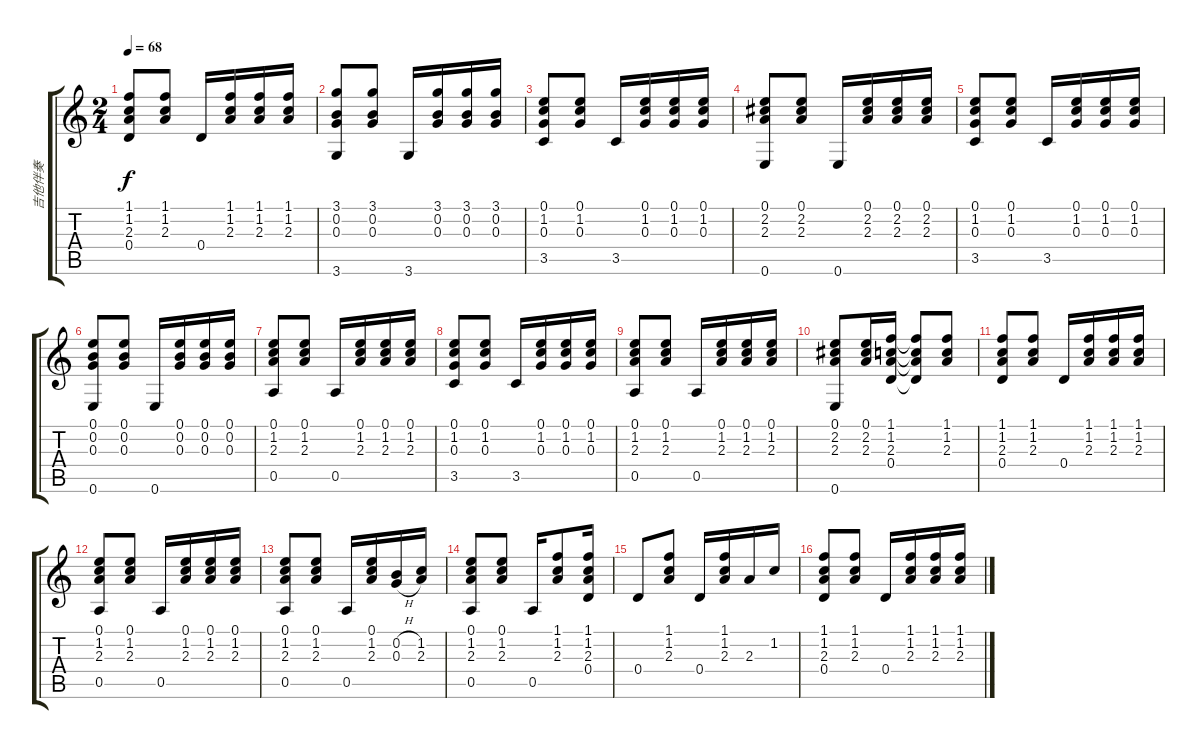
\track ("吉他伴奏" "吉他伴奏") {instrument acousticguitarnylon}
\staff {score tabs}
\tuning (E4 B3 G3 D3 A2 E2) {hide}
\ts (2 4)
\tempo 68
\clef g2
\ks c
(1.1 1.2 2.3 0.4).8{dy f} (1.1 1.2 2.3).8 0.4.16 (1.1 1.2 2.3).16 (1.1 1.2 2.3).16 (1.1 1.2 2.3).16 |
(3.1 0.2 0.3 3.6).8 (3.1 0.2 0.3).8 3.6.16 (3.1 0.2 0.3).16 (3.1 0.2 0.3).16 (3.1 0.2 0.3).16 |
(0.1 1.2 0.3 3.5).8 (0.1 1.2 0.3).8 3.5.16 (0.1 1.2 0.3).16 (0.1 1.2 0.3).16 (0.1 1.2 0.3).16 |
(0.1 2.2 2.3 0.6).8 (0.1 2.2 2.3).8 0.6.16 (0.1 2.2 2.3).16 (0.1 2.2 2.3).16 (0.1 2.2 2.3).16 |
(0.1 1.2 0.3 3.5).8 (0.1 1.2 0.3).8 3.5.16 (0.1 1.2 0.3).16 (0.1 1.2 0.3).16 (0.1 1.2 0.3).16 |
(0.1 0.2 0.3 0.6).8 (0.1 0.2 0.3).8 0.6.16 (0.1 0.2 0.3).16 (0.1 0.2 0.3).16 (0.1 0.2 0.3).16 |
(0.1 1.2 2.3 0.5).8 (0.1 1.2 2.3).8 0.5.16 (0.1 1.2 2.3).16 (0.1 1.2 2.3).16 (0.1 1.2 2.3).16 |
(0.1 1.2 0.3 3.5).8 (0.1 1.2 0.3).8 3.5.16 (0.1 1.2 0.3).16 (0.1 1.2 0.3).16 (0.1 1.2 0.3).16 |
(0.1 1.2 2.3 0.5).8 (0.1 1.2 2.3).8 0.5.16 (0.1 1.2 2.3).16 (0.1 1.2 2.3).16 (0.1 1.2 2.3).16 |
(0.1 2.2 2.3 0.6).8 (0.1 2.2 2.3).16 (1.1 1.2 2.3 0.4).16 (1.1{t} 1.2{t} 2.3{t} 0.4{t}).8 (1.1 1.2 2.3).8 |
(1.1 1.2 2.3 0.4).8 (1.1 1.2 2.3).8 0.4.16 (1.1 1.2 2.3).16 (1.1 1.2 2.3).16 (1.1 1.2 2.3).16 |
(0.1 1.2 2.3 0.5).8 (0.1 1.2 2.3).8 0.5.16 (0.1 1.2 2.3).16 (0.1 1.2 2.3).16 (0.1 1.2 2.3).16 |
(0.1 1.2 2.3 0.5).8 (0.1 1.2 2.3).8 0.5.16 (0.1 1.2 2.3).16 (0.2{h} 0.3{h}).16 (1.2 2.3).16 |
(0.1 1.2 2.3 0.5).8 (0.1 1.2 2.3).8 0.5.16 (1.1 1.2 2.3).8 (1.1 1.2 2.3 0.4).16 |
0.4.8 (1.1 1.2 2.3).8 0.4.16 (1.1 1.2 2.3).16 2.3.16 1.2.16 |
(1.1 1.2 2.3 0.4).8 (1.1 1.2 2.3).8 0.4.16 (1.1 1.2 2.3).16 (1.1 1.2 2.3).16 (1.1 1.2 2.3).16
